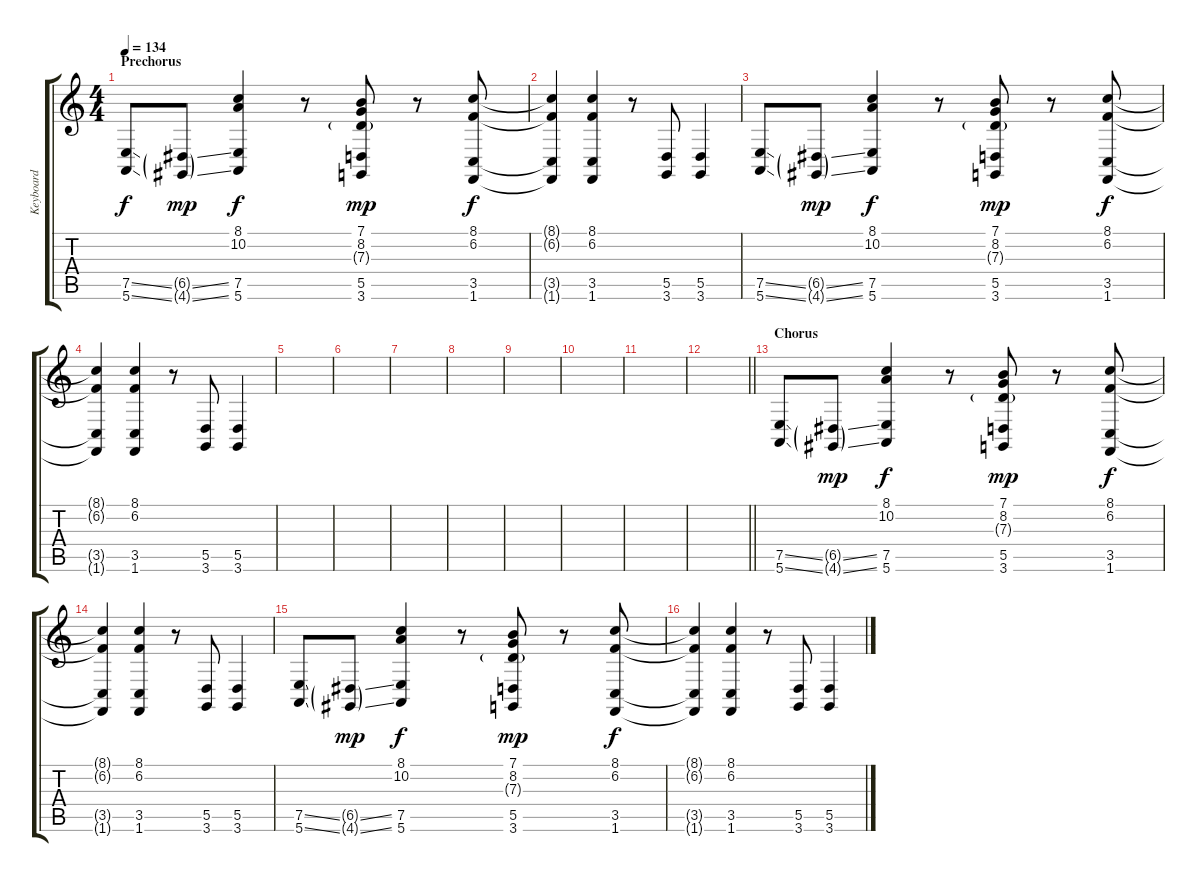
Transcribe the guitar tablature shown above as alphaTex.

\track ("Keyboard" "Keyboard") {instrument lead2sawtooth}
\staff {score tabs}
\tuning (E4 B3 G3 D3 A2 E2) {hide}
\ts (4 4)
\section ("" "Prechorus")
\tempo 134
\clef g2
\ks c
(7.5{ss} 5.6{ss}).8{dy f volume 13} (6.5{ss g} 4.6{ss g}).8{dy mp} (8.1 10.2 7.5 5.6).4{dy f} r.8 (7.1 8.2 7.3{g} 5.5 3.6).8{dy mp} r.8 (8.1 6.2 3.5 1.6).8{dy f} |
(8.1{t} 6.2{t} 3.5{t} 1.6{t}).4 (8.1 6.2 3.5 1.6).4 r.8 (5.5 3.6).8 (5.5 3.6).4 |
(7.5{ss} 5.6{ss}).8{volume 13} (6.5{ss g} 4.6{ss g}).8{dy mp} (8.1 10.2 7.5 5.6).4{dy f} r.8 (7.1 8.2 7.3{g} 5.5 3.6).8{dy mp} r.8 (8.1 6.2 3.5 1.6).8{dy f} |
(8.1{t} 6.2{t} 3.5{t} 1.6{t}).4 (8.1 6.2 3.5 1.6).4 r.8 (5.5 3.6).8 (5.5 3.6).4 |
|
|
|
|
|
|
|
\barLineRight lightlight
|
\section ("" "Chorus")
(7.5{ss} 5.6{ss}).8{volume 13} (6.5{ss g} 4.6{ss g}).8{dy mp} (8.1 10.2 7.5 5.6).4{dy f} r.8 (7.1 8.2 7.3{g} 5.5 3.6).8{dy mp} r.8 (8.1 6.2 3.5 1.6).8{dy f} |
(8.1{t} 6.2{t} 3.5{t} 1.6{t}).4 (8.1 6.2 3.5 1.6).4 r.8 (5.5 3.6).8 (5.5 3.6).4 |
(7.5{ss} 5.6{ss}).8{volume 13} (6.5{ss g} 4.6{ss g}).8{dy mp} (8.1 10.2 7.5 5.6).4{dy f} r.8 (7.1 8.2 7.3{g} 5.5 3.6).8{dy mp} r.8 (8.1 6.2 3.5 1.6).8{dy f} |
(8.1{t} 6.2{t} 3.5{t} 1.6{t}).4 (8.1 6.2 3.5 1.6).4 r.8 (5.5 3.6).8 (5.5 3.6).4
